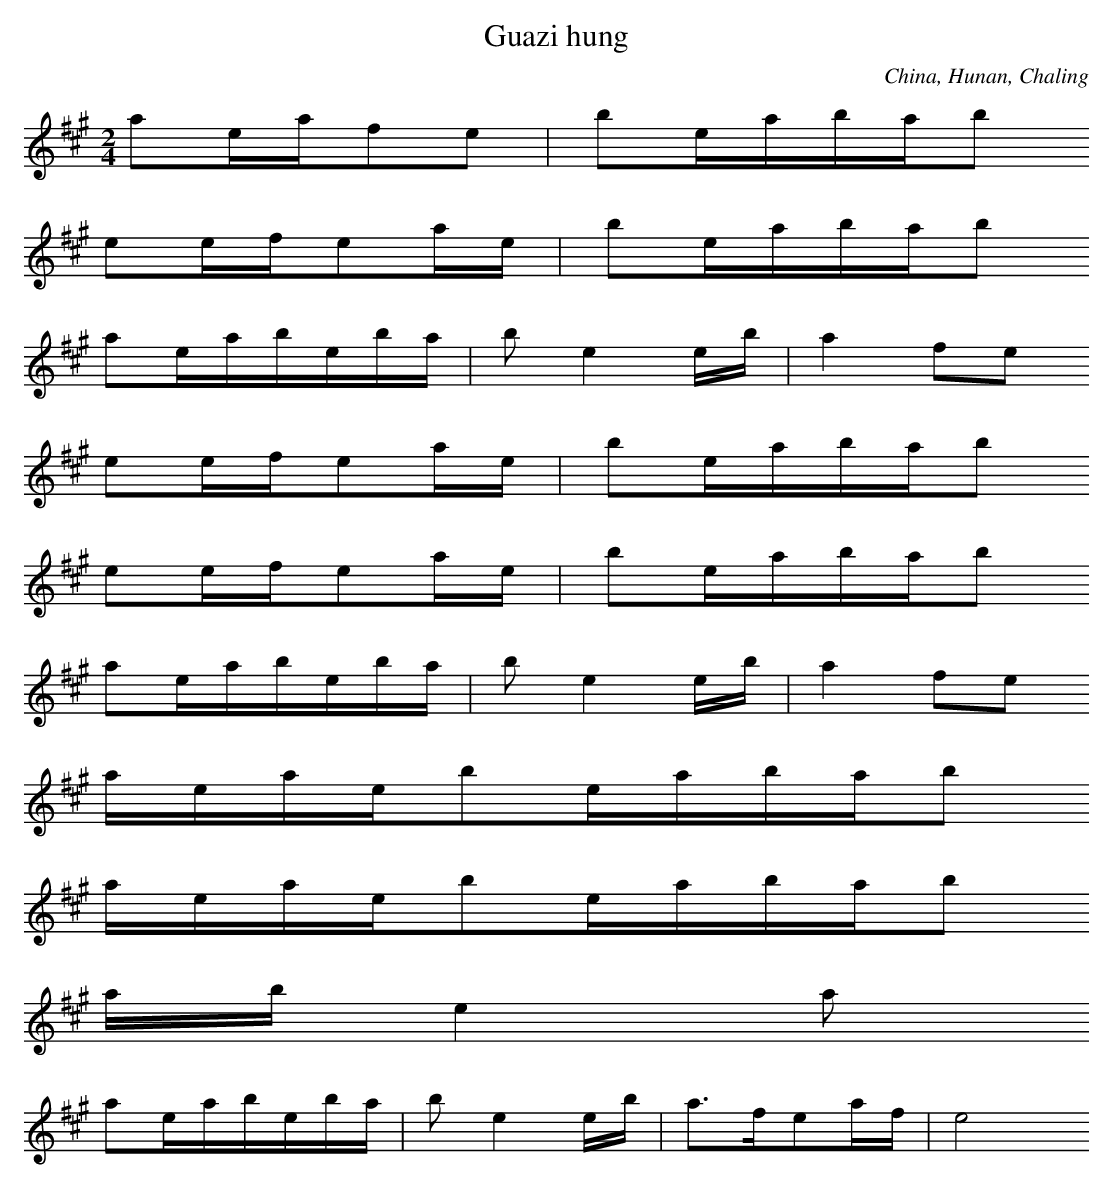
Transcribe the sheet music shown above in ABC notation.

X:1
T: Guazi hung
O: China, Hunan, Chaling
M: 2/4
L: 1/16
K: A
a2eaf2e2 | b2eabab2
e2efe2ae | b2eabab2
a2eabeba | b2e4eb | a4f2e2
e2efe2ae | b2eabab2
e2efe2ae | b2eabab2
a2eabeba | b2e4eb | a4f2e2
aeaeb2eabab2
aeaeb2eabab2
abe4a2
a2eabeba | b2e4eb | a3fe2af | e8
